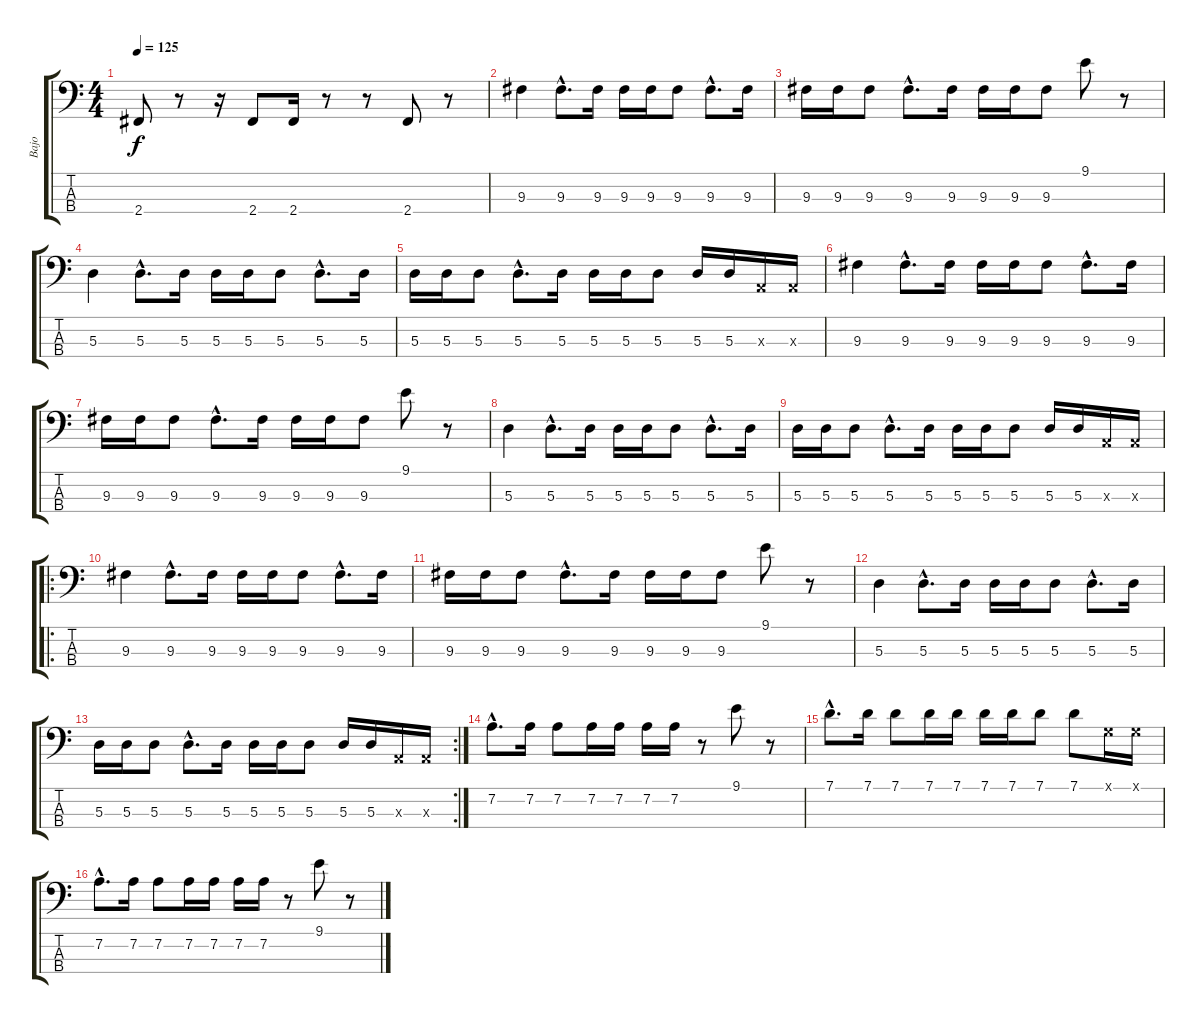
\track ("Bajo" "Bajo") {instrument electricbassfinger}
\staff {score tabs}
\tuning (G2 D2 A1 E1) {hide}
\ts (4 4)
\tempo 125
\clef f4
\ks c
2.4{t}.8{dy f} r.8 r.16 2.4.8 2.4.16 r.8 r.8 2.4.8 r.8 |
9.3.4{instrument electricbassfinger} 9.3{hac}.8{d} 9.3.16 9.3.16 9.3.16 9.3.8 9.3{hac}.8{d} 9.3.16 |
9.3.16 9.3.16 9.3.8 9.3{hac}.8{d} 9.3.16 9.3.16 9.3.16 9.3.8 9.1.8 r.8 |
5.3.4 5.3{hac}.8{d} 5.3.16 5.3.16 5.3.16 5.3.8 5.3{hac}.8{d} 5.3.16 |
5.3.16 5.3.16 5.3.8 5.3{hac}.8{d} 5.3.16 5.3.16 5.3.16 5.3.8 5.3.16 5.3.16 0.3{x}.16 0.3{x}.16 |
9.3.4 9.3{hac}.8{d} 9.3.16 9.3.16 9.3.16 9.3.8 9.3{hac}.8{d} 9.3.16 |
9.3.16 9.3.16 9.3.8 9.3{hac}.8{d} 9.3.16 9.3.16 9.3.16 9.3.8 9.1.8 r.8 |
5.3.4 5.3{hac}.8{d} 5.3.16 5.3.16 5.3.16 5.3.8 5.3{hac}.8{d} 5.3.16 |
5.3.16 5.3.16 5.3.8 5.3{hac}.8{d} 5.3.16 5.3.16 5.3.16 5.3.8 5.3.16 5.3.16 0.3{x}.16 0.3{x}.16 |
\ro
9.3.4 9.3{hac}.8{d} 9.3.16 9.3.16 9.3.16 9.3.8 9.3{hac}.8{d} 9.3.16 |
9.3.16 9.3.16 9.3.8 9.3{hac}.8{d} 9.3.16 9.3.16 9.3.16 9.3.8 9.1.8 r.8 |
5.3.4 5.3{hac}.8{d} 5.3.16 5.3.16 5.3.16 5.3.8 5.3{hac}.8{d} 5.3.16 |
\rc 2
5.3.16 5.3.16 5.3.8 5.3{hac}.8{d} 5.3.16 5.3.16 5.3.16 5.3.8 5.3.16 5.3.16 0.3{x}.16 0.3{x}.16 |
7.2{hac}.8{d} 7.2.16 7.2.8 7.2.16 7.2.16 7.2.16 7.2.16 r.8 9.1.8 r.8 |
7.1{hac}.8{d} 7.1.16 7.1.8 7.1.16 7.1.16 7.1.16 7.1.16 7.1.8 7.1.8 0.1{x}.16 0.1{x}.16 |
7.2{hac}.8{d} 7.2.16 7.2.8 7.2.16 7.2.16 7.2.16 7.2.16 r.8 9.1.8 r.8
